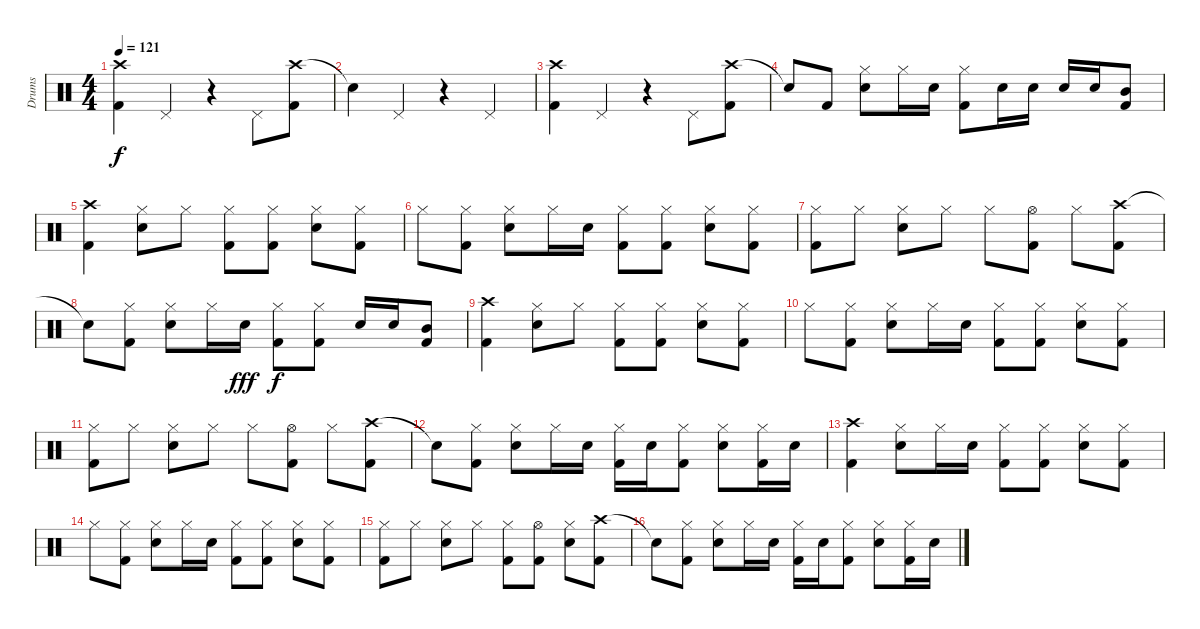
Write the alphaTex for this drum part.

\track ("Drums" "Drums") {instrument percussion}
\staff {score}
\articulation defaults
\ts (4 4)
\tempo 121
\clef neutral
\ks c
("Crash high (hit)" "Kick (hit) 2").4{dy f} "Pedal Hi-Hat (hit)".4 r.4 "Pedal Hi-Hat (hit)".8 ("Crash high (hit)" "Kick (hit) 2").8 |
"Snare (hit)"{t}.4 "Pedal Hi-Hat (hit)".4 r.4 "Pedal Hi-Hat (hit)".4 |
("Crash high (hit)" "Kick (hit) 2").4 "Pedal Hi-Hat (hit)".4 r.4 "Pedal Hi-Hat (hit)".8 ("Crash high (hit)" "Kick (hit) 2").8 |
"Snare (hit)"{t}.8 "Kick (hit) 2".8 ("Hi-Hat (closed)" "Electric Snare (hit)").8 "Hi-Hat (closed)".16 "Electric Snare (hit)".16 ("Hi-Hat (closed)" "Kick (hit) 2").8 "Electric Snare (hit)".16 "Electric Snare (hit)".16 "Electric Snare (hit)".16 "Electric Snare (hit)".16 ("Mid Tom (hit)" "Kick (hit) 2").8 |
("Crash high (hit)" "Kick (hit) 2").4 ("Hi-Hat (closed)" "Electric Snare (hit)").8 "Hi-Hat (closed)".8 ("Hi-Hat (closed)" "Kick (hit) 2").8 ("Hi-Hat (closed)" "Kick (hit) 2").8 ("Hi-Hat (closed)" "Electric Snare (hit)").8 ("Hi-Hat (closed)" "Kick (hit) 2").8 |
"Hi-Hat (closed)".8 ("Hi-Hat (closed)" "Kick (hit) 2").8 ("Hi-Hat (closed)" "Electric Snare (hit)").8 "Hi-Hat (closed)".16 "Electric Snare (hit)".16 ("Hi-Hat (closed)" "Kick (hit) 2").8 ("Hi-Hat (closed)" "Kick (hit) 2").8 ("Hi-Hat (closed)" "Electric Snare (hit)").8 ("Hi-Hat (closed)" "Kick (hit) 2").8 |
("Hi-Hat (closed)" "Kick (hit) 2").8 "Hi-Hat (closed)".8 ("Hi-Hat (closed)" "Electric Snare (hit)").8 "Hi-Hat (closed)".8 "Hi-Hat (closed)".8 ("Hi-Hat (open)" "Kick (hit) 2").8 "Hi-Hat (closed)".8 ("Crash high (hit)" "Kick (hit) 2").8 |
"Snare (hit)"{t}.8 ("Hi-Hat (closed)" "Kick (hit) 2").8 ("Hi-Hat (closed)" "Electric Snare (hit)").8 "Hi-Hat (closed)".16 "Electric Snare (hit)".16{dy fff} ("Hi-Hat (closed)" "Kick (hit) 2").8{dy f} ("Hi-Hat (closed)" "Kick (hit) 2").8 "Electric Snare (hit)".16 "Electric Snare (hit)".16 ("Mid Tom (hit)" "Kick (hit) 2").8 |
("Crash high (hit)" "Kick (hit) 2").4 ("Hi-Hat (closed)" "Electric Snare (hit)").8 "Hi-Hat (closed)".8 ("Hi-Hat (closed)" "Kick (hit) 2").8 ("Hi-Hat (closed)" "Kick (hit) 2").8 ("Hi-Hat (closed)" "Electric Snare (hit)").8 ("Hi-Hat (closed)" "Kick (hit) 2").8 |
"Hi-Hat (closed)".8 ("Hi-Hat (closed)" "Kick (hit) 2").8 ("Hi-Hat (closed)" "Electric Snare (hit)").8 "Hi-Hat (closed)".16 "Electric Snare (hit)".16 ("Hi-Hat (closed)" "Kick (hit) 2").8 ("Hi-Hat (closed)" "Kick (hit) 2").8 ("Hi-Hat (closed)" "Electric Snare (hit)").8 ("Hi-Hat (closed)" "Kick (hit) 2").8 |
("Hi-Hat (closed)" "Kick (hit) 2").8 "Hi-Hat (closed)".8 ("Hi-Hat (closed)" "Electric Snare (hit)").8 "Hi-Hat (closed)".8 "Hi-Hat (closed)".8 ("Hi-Hat (open)" "Kick (hit) 2").8 "Hi-Hat (closed)".8 ("Crash high (hit)" "Kick (hit) 2").8 |
"Snare (hit)"{t}.8 ("Hi-Hat (closed)" "Kick (hit) 2").8 ("Hi-Hat (closed)" "Electric Snare (hit)").8 "Hi-Hat (closed)".16 "Electric Snare (hit)".16 ("Hi-Hat (closed)" "Kick (hit) 2").16 "Electric Snare (hit)".16 ("Hi-Hat (closed)" "Kick (hit) 2").8 ("Hi-Hat (closed)" "Electric Snare (hit)").8 ("Hi-Hat (closed)" "Kick (hit) 2").16 "Electric Snare (hit)".16 |
("Crash high (hit)" "Kick (hit) 2").4 ("Hi-Hat (closed)" "Electric Snare (hit)").8 "Hi-Hat (closed)".16 "Electric Snare (hit)".16 ("Hi-Hat (closed)" "Kick (hit) 2").8 ("Hi-Hat (closed)" "Kick (hit) 2").8 ("Hi-Hat (closed)" "Electric Snare (hit)").8 ("Hi-Hat (closed)" "Kick (hit) 2").8 |
"Hi-Hat (closed)".8 ("Hi-Hat (closed)" "Kick (hit) 2").8 ("Hi-Hat (closed)" "Electric Snare (hit)").8 "Hi-Hat (closed)".16 "Electric Snare (hit)".16 ("Hi-Hat (closed)" "Kick (hit) 2").8 ("Hi-Hat (closed)" "Kick (hit) 2").8 ("Hi-Hat (closed)" "Electric Snare (hit)").8 ("Hi-Hat (closed)" "Kick (hit) 2").8 |
("Hi-Hat (closed)" "Kick (hit) 2").8 "Hi-Hat (closed)".8 ("Hi-Hat (closed)" "Electric Snare (hit)").8 "Hi-Hat (closed)".8 ("Hi-Hat (closed)" "Kick (hit) 2").8 ("Hi-Hat (open)" "Kick (hit) 2").8 ("Hi-Hat (closed)" "Electric Snare (hit)").8 ("Crash high (hit)" "Kick (hit) 2").8 |
"Snare (hit)"{t}.8 ("Hi-Hat (closed)" "Kick (hit) 2").8 ("Hi-Hat (closed)" "Electric Snare (hit)").8 "Hi-Hat (closed)".16 "Electric Snare (hit)".16 ("Hi-Hat (closed)" "Kick (hit) 2").16 "Electric Snare (hit)".16 ("Hi-Hat (closed)" "Kick (hit) 2").8 ("Hi-Hat (closed)" "Electric Snare (hit)").8 ("Hi-Hat (closed)" "Kick (hit) 2").16 "Electric Snare (hit)".16
